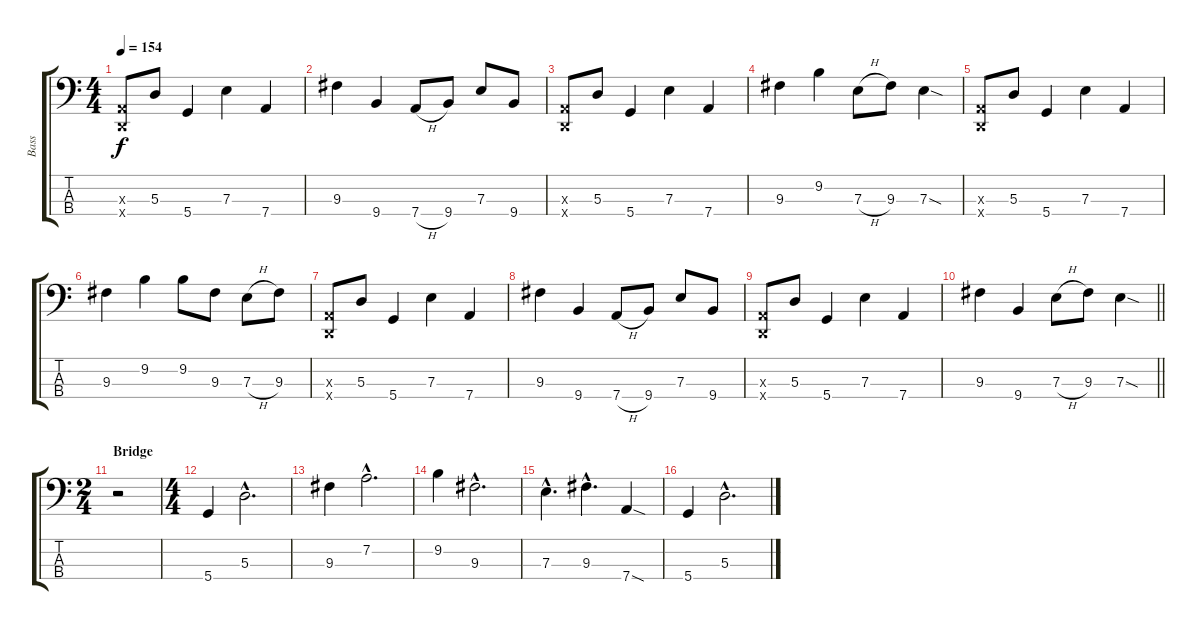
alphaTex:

\track ("Bass" "Bass") {instrument electricbassfinger}
\staff {score tabs}
\tuning (G2 D2 A1 D1) {hide}
\ts (4 4)
\tempo 154
\clef f4
\ks c
(0.3{x} 0.4{x}).8{dy f} 5.3.8 5.4.4 7.3.4 7.4.4 |
9.3.4 9.4.4 7.4{h}.8 9.4.8 7.3.8 9.4.8 |
(0.3{x} 0.4{x}).8 5.3.8 5.4.4 7.3.4 7.4.4 |
9.3.4 9.2.4 7.3{h}.8 9.3.8 7.3{sod}.4 |
(0.3{x} 0.4{x}).8 5.3.8 5.4.4 7.3.4 7.4.4 |
9.3.4 9.2.4 9.2.8 9.3.8 7.3{h}.8 9.3.8 |
(0.3{x} 0.4{x}).8 5.3.8 5.4.4 7.3.4 7.4.4 |
9.3.4 9.4.4 7.4{h}.8 9.4.8 7.3.8 9.4.8 |
(0.3{x} 0.4{x}).8 5.3.8 5.4.4 7.3.4 7.4.4 |
\barLineRight lightlight
9.3.4 9.4.4 7.3{h}.8 9.3.8 7.3{sod}.4 |
\ts (2 4)
\section ("" "Bridge")
r.2 |
\ts (4 4)
5.4.4 5.3{hac}.2{d} |
9.3.4 7.2{hac}.2{d} |
9.2.4 9.3{hac}.2{d} |
7.3{hac}.4{d} 9.3{hac}.4{d} 7.4{sod}.4 |
5.4.4 5.3{hac}.2{d}
